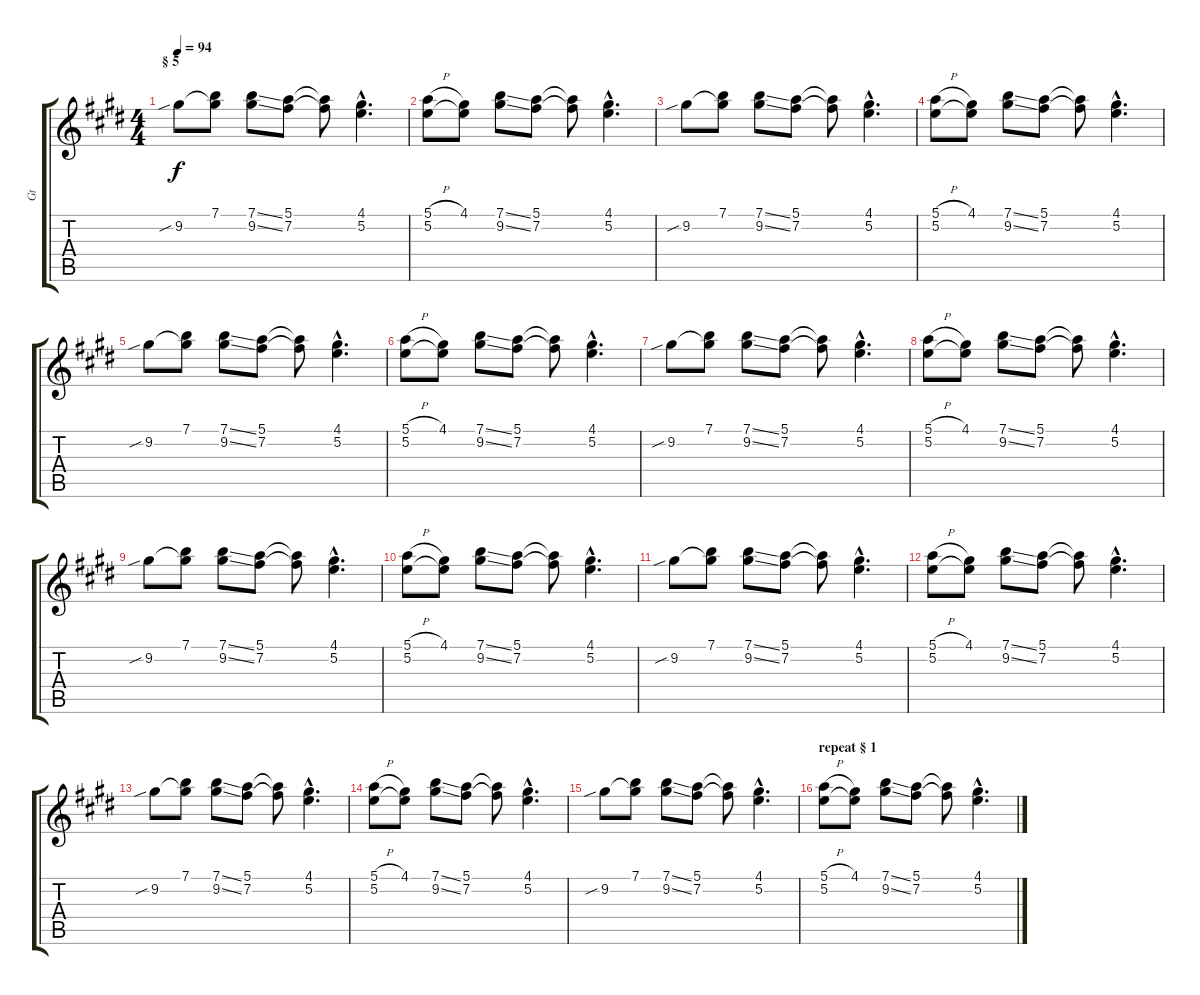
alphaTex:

\track ("Gt" "Gt") {instrument electricguitarjazz}
\staff {score tabs}
\tuning (E4 B3 G3 D3 A2 E2) {hide}
\ts (4 4)
\section ("" "§ 5")
\tempo 94
\clef g2
\ks e
9.2{sib}.8{dy f} (7.1 9.2{t}).8 (7.1{ss} 9.2{ss}).8 (5.1 7.2).8 (5.1{t} 7.2{t}).8 (4.1{hac} 5.2{hac}).4{d} |
(5.1{h} 5.2).8 (4.1 5.2{t}).8 (7.1{ss} 9.2{ss}).8 (5.1 7.2).8 (5.1{t} 7.2{t}).8 (4.1{hac} 5.2{hac}).4{d} |
9.2{sib}.8 (7.1 9.2{t}).8 (7.1{ss} 9.2{ss}).8 (5.1 7.2).8 (5.1{t} 7.2{t}).8 (4.1{hac} 5.2{hac}).4{d} |
(5.1{h} 5.2).8 (4.1 5.2{t}).8 (7.1{ss} 9.2{ss}).8 (5.1 7.2).8 (5.1{t} 7.2{t}).8 (4.1{hac} 5.2{hac}).4{d} |
9.2{sib}.8 (7.1 9.2{t}).8 (7.1{ss} 9.2{ss}).8 (5.1 7.2).8 (5.1{t} 7.2{t}).8 (4.1{hac} 5.2{hac}).4{d} |
(5.1{h} 5.2).8 (4.1 5.2{t}).8 (7.1{ss} 9.2{ss}).8 (5.1 7.2).8 (5.1{t} 7.2{t}).8 (4.1{hac} 5.2{hac}).4{d} |
9.2{sib}.8 (7.1 9.2{t}).8 (7.1{ss} 9.2{ss}).8 (5.1 7.2).8 (5.1{t} 7.2{t}).8 (4.1{hac} 5.2{hac}).4{d} |
(5.1{h} 5.2).8 (4.1 5.2{t}).8 (7.1{ss} 9.2{ss}).8 (5.1 7.2).8 (5.1{t} 7.2{t}).8 (4.1{hac} 5.2{hac}).4{d} |
9.2{sib}.8 (7.1 9.2{t}).8 (7.1{ss} 9.2{ss}).8 (5.1 7.2).8 (5.1{t} 7.2{t}).8 (4.1{hac} 5.2{hac}).4{d} |
(5.1{h} 5.2).8 (4.1 5.2{t}).8 (7.1{ss} 9.2{ss}).8 (5.1 7.2).8 (5.1{t} 7.2{t}).8 (4.1{hac} 5.2{hac}).4{d} |
9.2{sib}.8 (7.1 9.2{t}).8 (7.1{ss} 9.2{ss}).8 (5.1 7.2).8 (5.1{t} 7.2{t}).8 (4.1{hac} 5.2{hac}).4{d} |
(5.1{h} 5.2).8 (4.1 5.2{t}).8 (7.1{ss} 9.2{ss}).8 (5.1 7.2).8 (5.1{t} 7.2{t}).8 (4.1{hac} 5.2{hac}).4{d} |
9.2{sib}.8 (7.1 9.2{t}).8 (7.1{ss} 9.2{ss}).8 (5.1 7.2).8 (5.1{t} 7.2{t}).8 (4.1{hac} 5.2{hac}).4{d} |
(5.1{h} 5.2).8 (4.1 5.2{t}).8 (7.1{ss} 9.2{ss}).8 (5.1 7.2).8 (5.1{t} 7.2{t}).8 (4.1{hac} 5.2{hac}).4{d} |
9.2{sib}.8 (7.1 9.2{t}).8 (7.1{ss} 9.2{ss}).8 (5.1 7.2).8 (5.1{t} 7.2{t}).8 (4.1{hac} 5.2{hac}).4{d} |
\section ("" "repeat § 1")
(5.1{h} 5.2).8 (4.1 5.2{t}).8 (7.1{ss} 9.2{ss}).8 (5.1 7.2).8 (5.1{t} 7.2{t}).8 (4.1{hac} 5.2{hac}).4{d}
